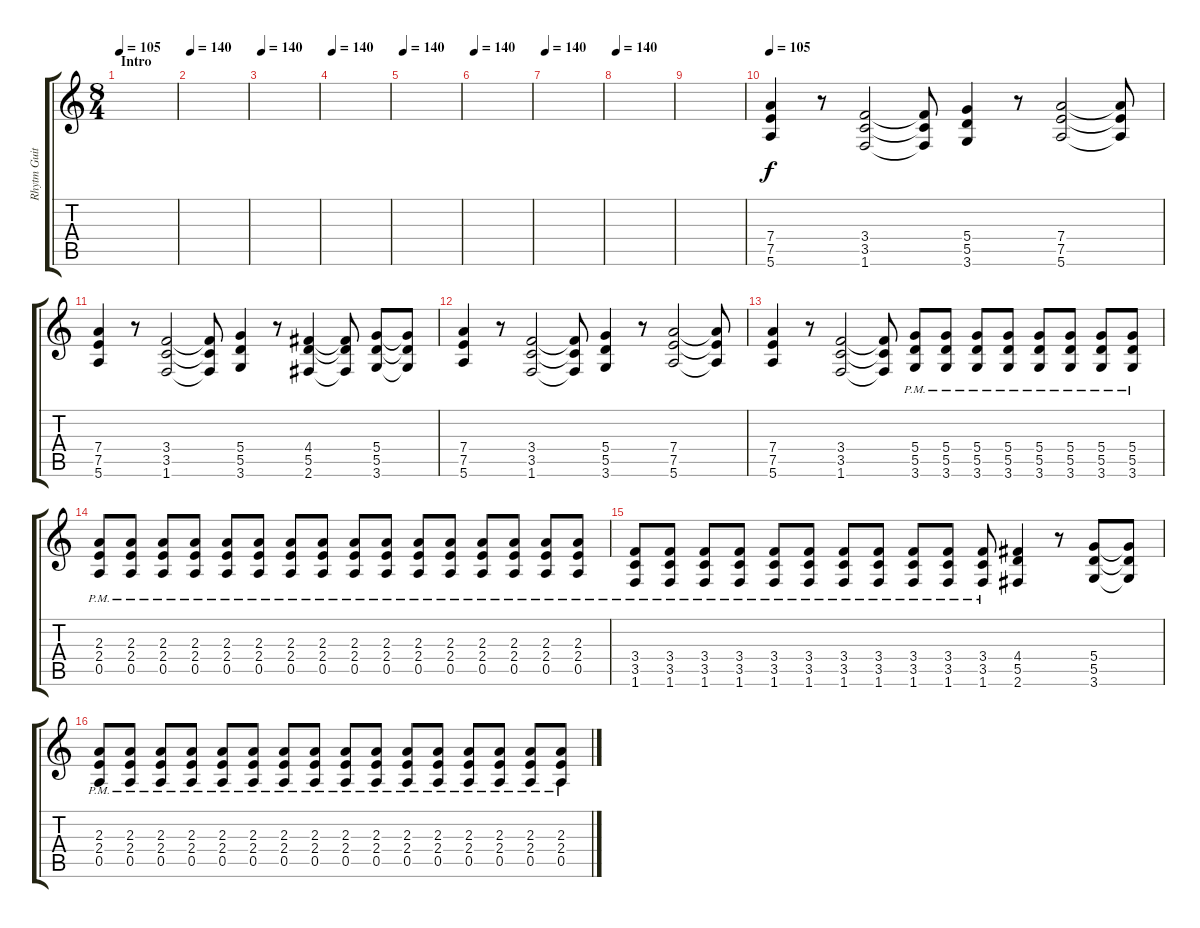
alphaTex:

\track ("Rhytm Guitar 1" "Rhytm Guit") {instrument distortionguitar}
\staff {score tabs}
\tuning (E4 B3 G3 D3 A2 E2) {hide}
\ts (8 4)
\section ("" "Intro")
\tempo 105
\tempo 140
\tempo 105
\clef g2
\ks c
|
\tempo 140
|
\tempo 140
|
\tempo 140
|
\tempo 140
|
\tempo 140
|
\tempo 140
|
\tempo 140
|
|
\tempo 105
(7.4 7.5 5.6).4 r.8 (3.4 3.5 1.6).2 (3.4{t} 3.5{t} 1.6{t}).8 (5.4 5.5 3.6).4 r.8 (7.4 7.5 5.6).2 (7.4{t} 7.5{t} 5.6{t}).8 |
(7.4 7.5 5.6).4 r.8 (3.4 3.5 1.6).2 (3.4{t} 3.5{t} 1.6{t}).8 (5.4 5.5 3.6).4 r.8 (4.4 5.5 2.6).4 (4.4{t} 5.5{t} 2.6{t}).8 (5.4 5.5 3.6).8 (5.4{t} 5.5{t} 3.6{t}).8 |
(7.4 7.5 5.6).4 r.8 (3.4 3.5 1.6).2 (3.4{t} 3.5{t} 1.6{t}).8 (5.4 5.5 3.6).4 r.8 (7.4 7.5 5.6).2 (7.4{t} 7.5{t} 5.6{t}).8 |
(7.4 7.5 5.6).4 r.8 (3.4 3.5 1.6).2 (3.4{t} 3.5{t} 1.6{t}).8 (5.4{pm} 5.5{pm} 3.6{pm}).8 (5.4{pm} 5.5{pm} 3.6{pm}).8 (5.4{pm} 5.5{pm} 3.6{pm}).8 (5.4{pm} 5.5{pm} 3.6{pm}).8 (5.4{pm} 5.5{pm} 3.6{pm}).8 (5.4{pm} 5.5{pm} 3.6{pm}).8 (5.4{pm} 5.5{pm} 3.6{pm}).8 (5.4{pm} 5.5{pm} 3.6{pm}).8 |
(2.3{pm} 2.4{pm} 0.5{pm}).8 (2.3{pm} 2.4{pm} 0.5{pm}).8 (2.3{pm} 2.4{pm} 0.5{pm}).8 (2.3{pm} 2.4{pm} 0.5{pm}).8 (2.3{pm} 2.4{pm} 0.5{pm}).8 (2.3{pm} 2.4{pm} 0.5{pm}).8 (2.3{pm} 2.4{pm} 0.5{pm}).8 (2.3{pm} 2.4{pm} 0.5{pm}).8 (2.3{pm} 2.4{pm} 0.5{pm}).8 (2.3{pm} 2.4{pm} 0.5{pm}).8 (2.3{pm} 2.4{pm} 0.5{pm}).8 (2.3{pm} 2.4{pm} 0.5{pm}).8 (2.3{pm} 2.4{pm} 0.5{pm}).8 (2.3{pm} 2.4{pm} 0.5{pm}).8 (2.3{pm} 2.4{pm} 0.5{pm}).8 (2.3{pm} 2.4{pm} 0.5{pm}).8 |
(3.4{pm} 3.5{pm} 1.6{pm}).8 (3.4{pm} 3.5{pm} 1.6{pm}).8 (3.4{pm} 3.5{pm} 1.6{pm}).8 (3.4{pm} 3.5{pm} 1.6{pm}).8 (3.4{pm} 3.5{pm} 1.6{pm}).8 (3.4{pm} 3.5{pm} 1.6{pm}).8 (3.4{pm} 3.5{pm} 1.6{pm}).8 (3.4{pm} 3.5{pm} 1.6{pm}).8 (3.4{pm} 3.5{pm} 1.6{pm}).8 (3.4{pm} 3.5{pm} 1.6{pm}).8 (3.4{pm} 3.5{pm} 1.6{pm}).8 (4.4 5.5 2.6).4 r.8 (5.4 5.5 3.6).8 (5.4{t} 5.5{t} 3.6{t}).8 |
(2.3{pm} 2.4{pm} 0.5{pm}).8 (2.3{pm} 2.4{pm} 0.5{pm}).8 (2.3{pm} 2.4{pm} 0.5{pm}).8 (2.3{pm} 2.4{pm} 0.5{pm}).8 (2.3{pm} 2.4{pm} 0.5{pm}).8 (2.3{pm} 2.4{pm} 0.5{pm}).8 (2.3{pm} 2.4{pm} 0.5{pm}).8 (2.3{pm} 2.4{pm} 0.5{pm}).8 (2.3{pm} 2.4{pm} 0.5{pm}).8 (2.3{pm} 2.4{pm} 0.5{pm}).8 (2.3{pm} 2.4{pm} 0.5{pm}).8 (2.3{pm} 2.4{pm} 0.5{pm}).8 (2.3{pm} 2.4{pm} 0.5{pm}).8 (2.3{pm} 2.4{pm} 0.5{pm}).8 (2.3{pm} 2.4{pm} 0.5{pm}).8 (2.3{pm} 2.4{pm} 0.5{pm}).8
